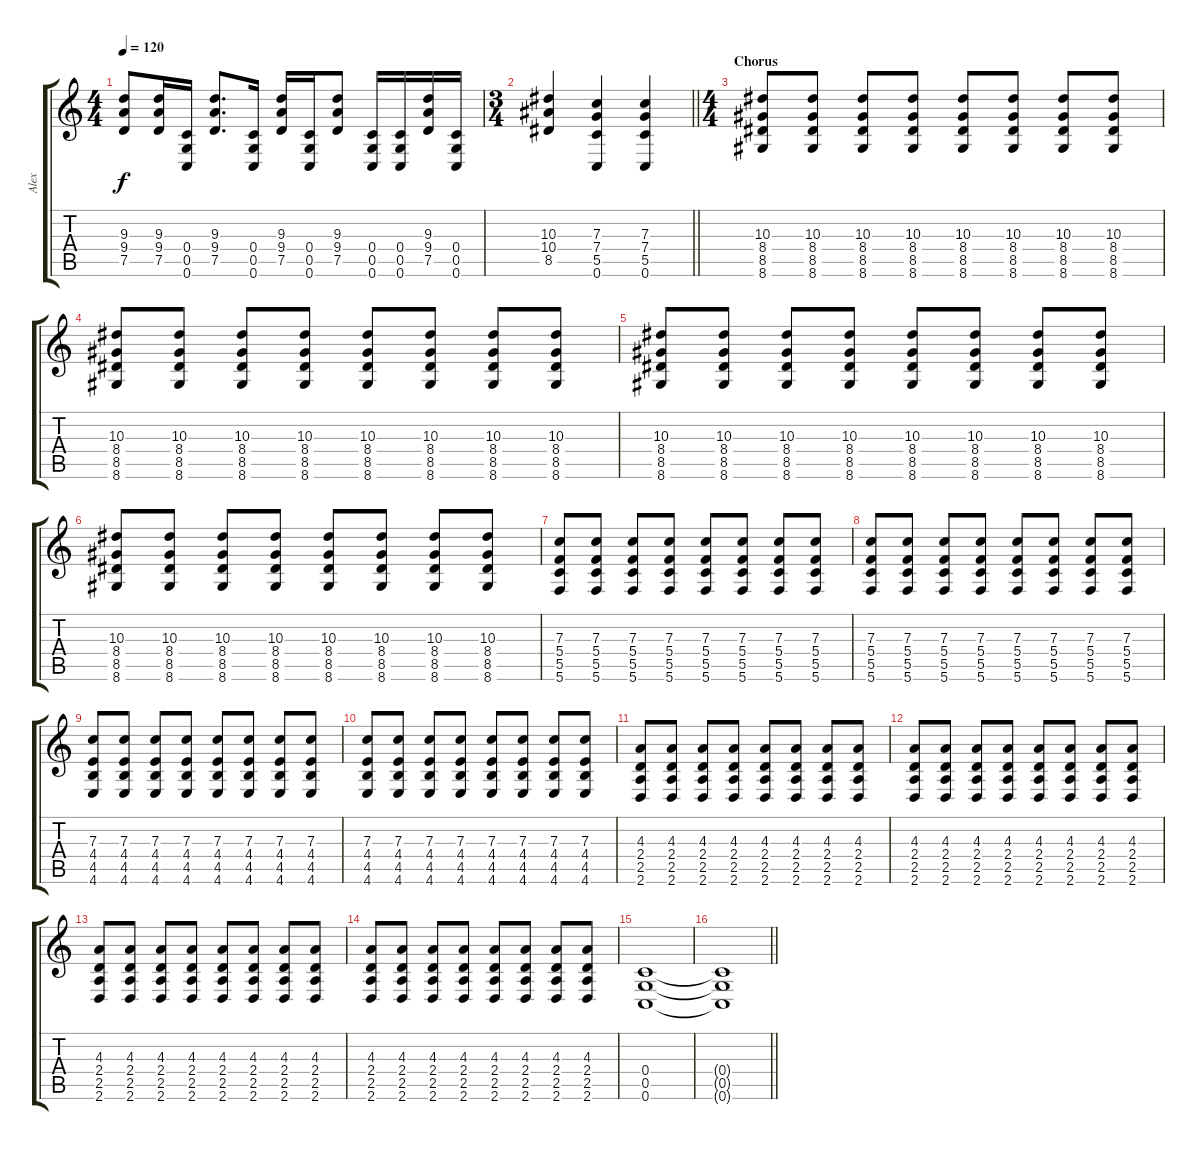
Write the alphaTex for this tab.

\track ("Alex" "Alex") {instrument distortionguitar}
\staff {score tabs}
\tuning (D4 A3 F3 C3 G2 C2) {hide}
\ts (4 4)
\tempo 120
\clef g2
\ks c
(9.3 9.4 7.5).8{dy f} (9.3 9.4 7.5).16 (0.4 0.5 0.6).16 (9.3 9.4 7.5).8{d} (0.4 0.5 0.6).16 (9.3 9.4 7.5).16 (0.4 0.5 0.6).16 (9.3 9.4 7.5).8 (0.4 0.5 0.6).16 (0.4 0.5 0.6).16 (9.3 9.4 7.5).16 (0.4 0.5 0.6).16 |
\ts (3 4)
\barLineRight lightlight
(10.3 10.4 8.5).4 (7.3 7.4 5.5 0.6).4 (7.3 7.4 5.5 0.6).4 |
\ts (4 4)
\section ("" "Chorus")
(10.3 8.4 8.5 8.6).8 (10.3 8.4 8.5 8.6).8 (10.3 8.4 8.5 8.6).8 (10.3 8.4 8.5 8.6).8 (10.3 8.4 8.5 8.6).8 (10.3 8.4 8.5 8.6).8 (10.3 8.4 8.5 8.6).8 (10.3 8.4 8.5 8.6).8 |
(10.3 8.4 8.5 8.6).8 (10.3 8.4 8.5 8.6).8 (10.3 8.4 8.5 8.6).8 (10.3 8.4 8.5 8.6).8 (10.3 8.4 8.5 8.6).8 (10.3 8.4 8.5 8.6).8 (10.3 8.4 8.5 8.6).8 (10.3 8.4 8.5 8.6).8 |
(10.3 8.4 8.5 8.6).8 (10.3 8.4 8.5 8.6).8 (10.3 8.4 8.5 8.6).8 (10.3 8.4 8.5 8.6).8 (10.3 8.4 8.5 8.6).8 (10.3 8.4 8.5 8.6).8 (10.3 8.4 8.5 8.6).8 (10.3 8.4 8.5 8.6).8 |
(10.3 8.4 8.5 8.6).8 (10.3 8.4 8.5 8.6).8 (10.3 8.4 8.5 8.6).8 (10.3 8.4 8.5 8.6).8 (10.3 8.4 8.5 8.6).8 (10.3 8.4 8.5 8.6).8 (10.3 8.4 8.5 8.6).8 (10.3 8.4 8.5 8.6).8 |
(7.3 5.4 5.5 5.6).8 (7.3 5.4 5.5 5.6).8 (7.3 5.4 5.5 5.6).8 (7.3 5.4 5.5 5.6).8 (7.3 5.4 5.5 5.6).8 (7.3 5.4 5.5 5.6).8 (7.3 5.4 5.5 5.6).8 (7.3 5.4 5.5 5.6).8 |
(7.3 5.4 5.5 5.6).8 (7.3 5.4 5.5 5.6).8 (7.3 5.4 5.5 5.6).8 (7.3 5.4 5.5 5.6).8 (7.3 5.4 5.5 5.6).8 (7.3 5.4 5.5 5.6).8 (7.3 5.4 5.5 5.6).8 (7.3 5.4 5.5 5.6).8 |
(7.3 4.4 4.5 4.6).8 (7.3 4.4 4.5 4.6).8 (7.3 4.4 4.5 4.6).8 (7.3 4.4 4.5 4.6).8 (7.3 4.4 4.5 4.6).8 (7.3 4.4 4.5 4.6).8 (7.3 4.4 4.5 4.6).8 (7.3 4.4 4.5 4.6).8 |
(7.3 4.4 4.5 4.6).8 (7.3 4.4 4.5 4.6).8 (7.3 4.4 4.5 4.6).8 (7.3 4.4 4.5 4.6).8 (7.3 4.4 4.5 4.6).8 (7.3 4.4 4.5 4.6).8 (7.3 4.4 4.5 4.6).8 (7.3 4.4 4.5 4.6).8 |
(4.3 2.4 2.5 2.6).8 (4.3 2.4 2.5 2.6).8 (4.3 2.4 2.5 2.6).8 (4.3 2.4 2.5 2.6).8 (4.3 2.4 2.5 2.6).8 (4.3 2.4 2.5 2.6).8 (4.3 2.4 2.5 2.6).8 (4.3 2.4 2.5 2.6).8 |
(4.3 2.4 2.5 2.6).8 (4.3 2.4 2.5 2.6).8 (4.3 2.4 2.5 2.6).8 (4.3 2.4 2.5 2.6).8 (4.3 2.4 2.5 2.6).8 (4.3 2.4 2.5 2.6).8 (4.3 2.4 2.5 2.6).8 (4.3 2.4 2.5 2.6).8 |
(4.3 2.4 2.5 2.6).8 (4.3 2.4 2.5 2.6).8 (4.3 2.4 2.5 2.6).8 (4.3 2.4 2.5 2.6).8 (4.3 2.4 2.5 2.6).8 (4.3 2.4 2.5 2.6).8 (4.3 2.4 2.5 2.6).8 (4.3 2.4 2.5 2.6).8 |
(4.3 2.4 2.5 2.6).8 (4.3 2.4 2.5 2.6).8 (4.3 2.4 2.5 2.6).8 (4.3 2.4 2.5 2.6).8 (4.3 2.4 2.5 2.6).8 (4.3 2.4 2.5 2.6).8 (4.3 2.4 2.5 2.6).8 (4.3 2.4 2.5 2.6).8 |
(0.4 0.5 0.6).1 |
\barLineRight lightlight
(0.4{t} 0.5{t} 0.6{t}).1{volume 0}
